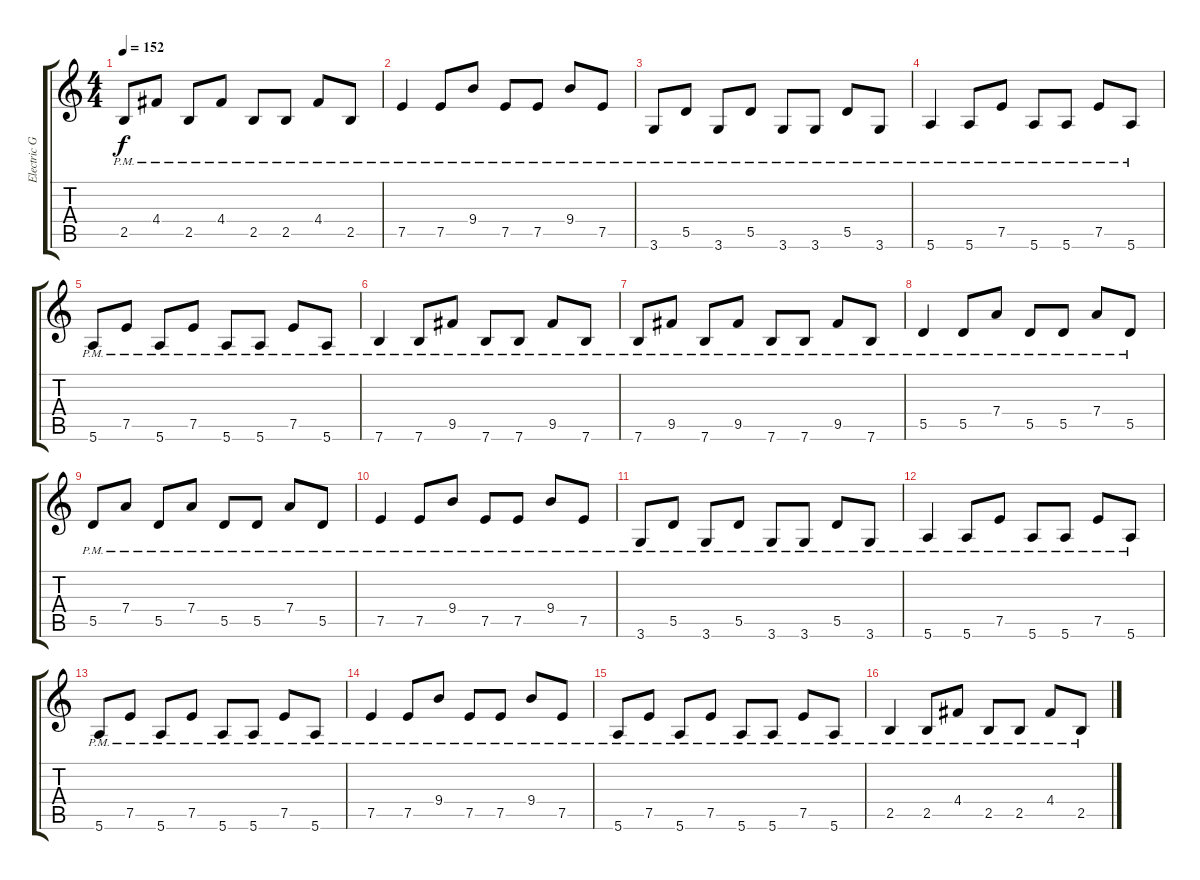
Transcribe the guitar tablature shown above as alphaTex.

\track ("Electric Guitar" "Electric G") {instrument electricguitarclean}
\staff {score tabs}
\tuning (E4 B3 G3 D3 A2 E2) {hide}
\ts (4 4)
\tempo 152
\clef g2
\ks c
2.5{pm}.8{dy f} 4.4{pm}.8 2.5{pm}.8 4.4{pm}.8 2.5{pm}.8 2.5{pm}.8 4.4{pm}.8 2.5{pm}.8 |
7.5{pm}.4 7.5{pm}.8 9.4{pm}.8 7.5{pm}.8 7.5{pm}.8 9.4{pm}.8 7.5{pm}.8 |
3.6{pm}.8 5.5{pm}.8 3.6{pm}.8 5.5{pm}.8 3.6{pm}.8 3.6{pm}.8 5.5{pm}.8 3.6{pm}.8 |
5.6{pm}.4 5.6{pm}.8 7.5{pm}.8 5.6{pm}.8 5.6{pm}.8 7.5{pm}.8 5.6{pm}.8 |
5.6{pm}.8 7.5{pm}.8 5.6{pm}.8 7.5{pm}.8 5.6{pm}.8 5.6{pm}.8 7.5{pm}.8 5.6{pm}.8 |
7.6{pm}.4 7.6{pm}.8 9.5{pm}.8 7.6{pm}.8 7.6{pm}.8 9.5{pm}.8 7.6{pm}.8 |
7.6{pm}.8 9.5{pm}.8 7.6{pm}.8 9.5{pm}.8 7.6{pm}.8 7.6{pm}.8 9.5{pm}.8 7.6{pm}.8 |
5.5{pm}.4 5.5{pm}.8 7.4{pm}.8 5.5{pm}.8 5.5{pm}.8 7.4{pm}.8 5.5{pm}.8 |
5.5{pm}.8 7.4{pm}.8 5.5{pm}.8 7.4{pm}.8 5.5{pm}.8 5.5{pm}.8 7.4{pm}.8 5.5{pm}.8 |
7.5{pm}.4 7.5{pm}.8 9.4{pm}.8 7.5{pm}.8 7.5{pm}.8 9.4{pm}.8 7.5{pm}.8 |
3.6{pm}.8 5.5{pm}.8 3.6{pm}.8 5.5{pm}.8 3.6{pm}.8 3.6{pm}.8 5.5{pm}.8 3.6{pm}.8 |
5.6{pm}.4 5.6{pm}.8 7.5{pm}.8 5.6{pm}.8 5.6{pm}.8 7.5{pm}.8 5.6{pm}.8 |
5.6{pm}.8 7.5{pm}.8 5.6{pm}.8 7.5{pm}.8 5.6{pm}.8 5.6{pm}.8 7.5{pm}.8 5.6{pm}.8 |
7.5{pm}.4 7.5{pm}.8 9.4{pm}.8 7.5{pm}.8 7.5{pm}.8 9.4{pm}.8 7.5{pm}.8 |
5.6{pm}.8 7.5{pm}.8 5.6{pm}.8 7.5{pm}.8 5.6{pm}.8 5.6{pm}.8 7.5{pm}.8 5.6{pm}.8 |
2.5{pm}.4 2.5{pm}.8 4.4{pm}.8 2.5{pm}.8 2.5{pm}.8 4.4{pm}.8 2.5{pm}.8
